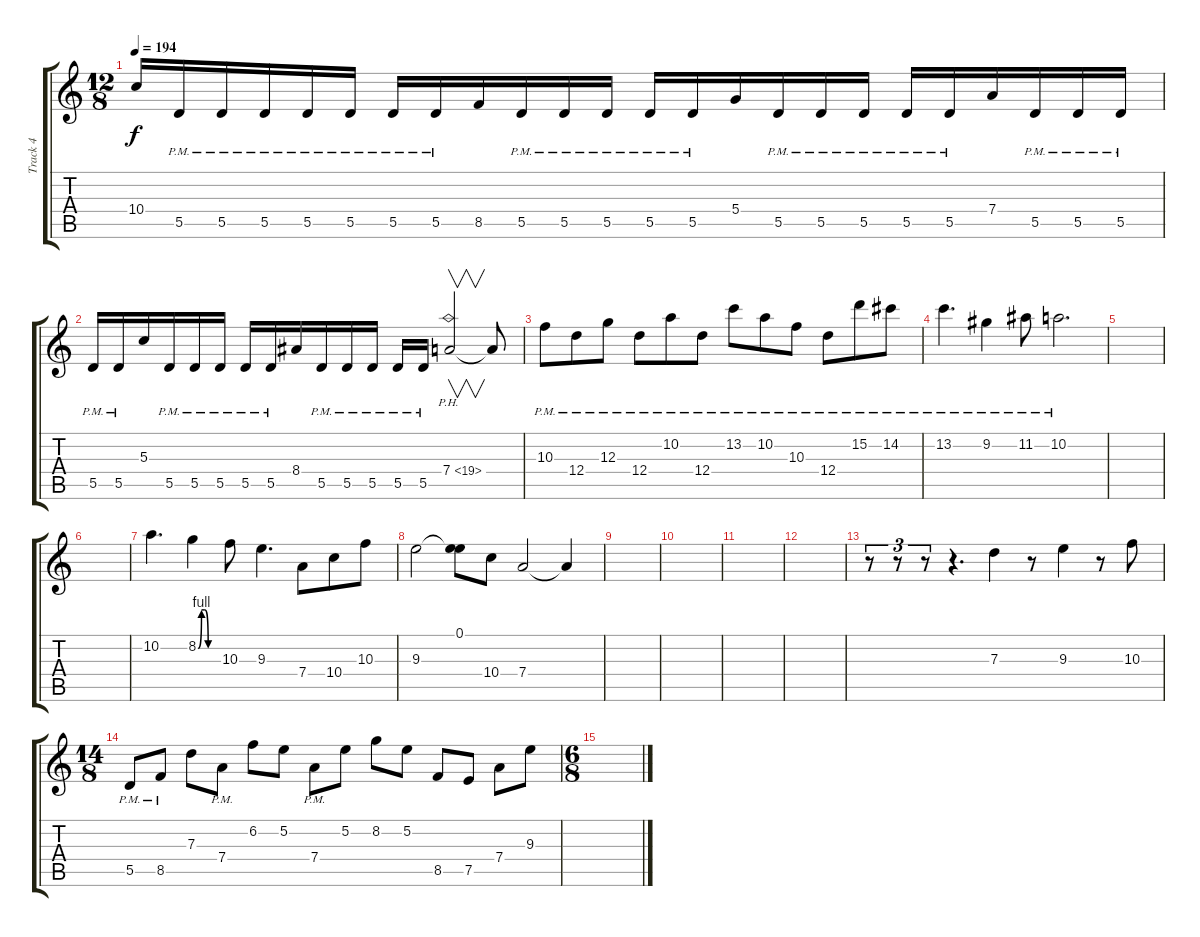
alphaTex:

\track ("Track 4" "Track 4") {instrument distortionguitar}
\staff {score tabs}
\tuning (E4 B3 G3 D3 A2 D2) {hide}
\ts (12 8)
\tempo 194
\clef g2
\ks c
10.4.16{dy f} 5.5{pm}.16 5.5{pm}.16 5.5{pm}.16 5.5{pm}.16 5.5{pm}.16 5.5{pm}.16 5.5{pm}.16 8.5.16 5.5{pm}.16 5.5{pm}.16 5.5{pm}.16 5.5{pm}.16 5.5{pm}.16 5.4.16 5.5{pm}.16 5.5{pm}.16 5.5{pm}.16 5.5{pm}.16 5.5{pm}.16 7.4.16 5.5{pm}.16 5.5{pm}.16 5.5{pm}.16 |
5.5{pm}.16 5.5{pm}.16 5.3.16 5.5{pm}.16 5.5{pm}.16 5.5{pm}.16 5.5{pm}.16 5.5{pm}.16 8.4.16 5.5{pm}.16 5.5{pm}.16 5.5{pm}.16 5.5{pm}.16 5.5{pm}.16 7.4{ph 12}.2{v} 7.4{t}.8 |
10.3{pm}.8 12.4{pm}.8 12.3{pm}.8 12.4{pm}.8 10.2{pm}.8 12.4{pm}.8 13.2{pm}.8 10.2{pm}.8 10.3{pm}.8 12.4{pm}.8 15.2{pm}.8 14.2{pm}.8 |
13.2{pm}.4{d} 9.2{pm}.4 11.2{pm}.8 10.2{pm}.2{d} |
|
|
10.2.4{d} 8.2{be (custom 0 0 10 4 20 4 30 0 60 0)}.4 10.3.8 9.3.4{d} 7.4.8 10.4.8 10.3.8 |
9.3.2 (0.1 9.3{t}).8 10.4.8 7.4.2 7.4{t}.4 |
|
|
|
|
r.8{tu (3 2)} r.8{tu (3 2)} r.8{tu (3 2)} r.4{d} 7.3.4 r.8 9.3.4 r.8 10.3.8 |
\ts (14 8)
5.5{pm}.8 8.5{pm}.8 7.3.8 7.4{pm}.8 6.2.8 5.2.8 7.4{pm}.8 5.2.8 8.2.8 5.2.8 8.5.8 7.5.8 7.4.8 9.3.8 |
\ts (6 8)
